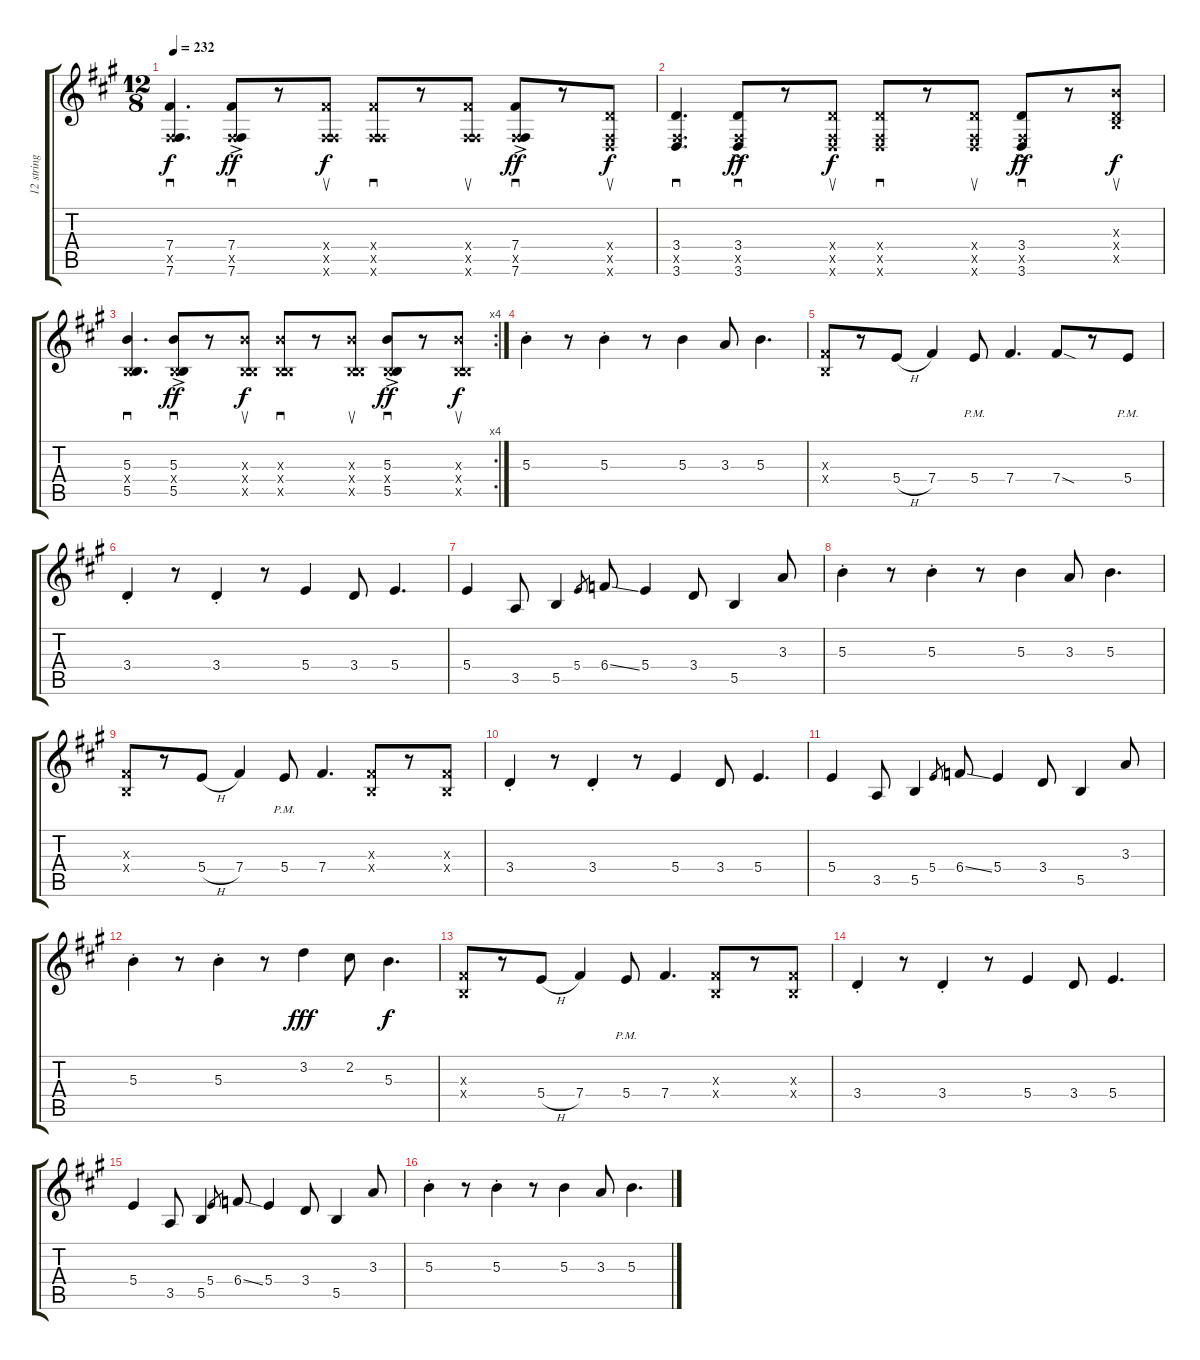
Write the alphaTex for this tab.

\track ("12 string acoustic" "12 string ") {instrument acousticguitarnylon}
\staff {score tabs}
\tuning (D4 B3 Gb3 B2 Gb2 B1) {hide}
\ts (12 8)
\tempo 232
\clef g2
\ks a
(7.4 0.5{x} 7.6).4{d sd dy f} (7.4{ac} 0.5{ac x} 7.6{ac}).8{sd dy ff} r.8 (7.4{x} 0.5{x} 7.6{x}).8{su dy f} (7.4{x} 0.5{x} 7.6{x}).8{sd} r.8 (7.4{x} 0.5{x} 7.6{x}).8{su} (7.4{ac} 0.5{ac x} 7.6{ac}).8{sd dy ff} r.8 (3.4{x} 0.5{x} 3.6{x}).8{su dy f} |
(3.4 0.5{x} 3.6).4{d sd} (3.4{ac} 0.5{ac x} 3.6{ac}).8{sd dy ff} r.8 (3.4{x} 0.5{x} 3.6{x}).8{su dy f} (3.4{x} 0.5{x} 3.6{x}).8{sd} r.8 (3.4{x} 0.5{x} 3.6{x}).8{su} (3.4{ac} 0.5{ac x} 3.6{ac}).8{sd dy ff} r.8 (5.3{x} 3.4{x} 5.5{x}).8{su dy f} |
\rc 4
(5.3 0.4{x} 5.5).4{d sd} (5.3{ac} 0.4{ac x} 5.5{ac}).8{sd dy ff} r.8 (5.3{x} 0.4{x} 5.5{x}).8{su dy f} (5.3{x} 0.4{x} 5.5{x}).8{sd} r.8 (5.3{x} 0.4{x} 5.5{x}).8{su} (5.3{ac} 0.4{ac x} 5.5{ac}).8{sd dy ff} r.8 (5.3{x} 0.4{x} 5.5{x}).8{su dy f} |
5.3{st}.4 r.8 5.3{st}.4 r.8 5.3.4 3.3.8 5.3.4{d} |
(0.3{x} 0.4{x}).8 r.8 5.4{h}.8 7.4.4 5.4{pm}.8 7.4.4{d} 7.4{sod}.8 r.8 5.4{pm}.8 |
3.4{st}.4 r.8 3.4{st}.4 r.8 5.4.4 3.4.8 5.4.4{d} |
5.4.4 3.5.8 5.5.4 5.4.8{gr} 6.4{ss}.8 5.4.4 3.4.8 5.5.4 3.3.8 |
5.3{st}.4 r.8 5.3{st}.4 r.8 5.3.4 3.3.8 5.3.4{d} |
(0.3{x} 0.4{x}).8 r.8 5.4{h}.8 7.4.4 5.4{pm}.8 7.4.4{d} (0.3{x} 0.4{x}).8 r.8 (0.3{x} 0.4{x}).8 |
3.4{st}.4 r.8 3.4{st}.4 r.8 5.4.4 3.4.8 5.4.4{d} |
5.4.4 3.5.8 5.5.4 5.4.8{gr} 6.4{ss}.8 5.4.4 3.4.8 5.5.4 3.3.8 |
5.3{st}.4 r.8 5.3{st}.4 r.8 3.2.4{dy fff} 2.2.8 5.3.4{d dy f} |
(0.3{x} 0.4{x}).8 r.8 5.4{h}.8 7.4.4 5.4{pm}.8 7.4.4{d} (0.3{x} 0.4{x}).8 r.8 (0.3{x} 0.4{x}).8 |
3.4{st}.4 r.8 3.4{st}.4 r.8 5.4.4 3.4.8 5.4.4{d} |
5.4.4 3.5.8 5.5.4 5.4.8{gr} 6.4{ss}.8 5.4.4 3.4.8 5.5.4 3.3.8 |
5.3{st}.4 r.8 5.3{st}.4 r.8 5.3.4 3.3.8 5.3.4{d}
